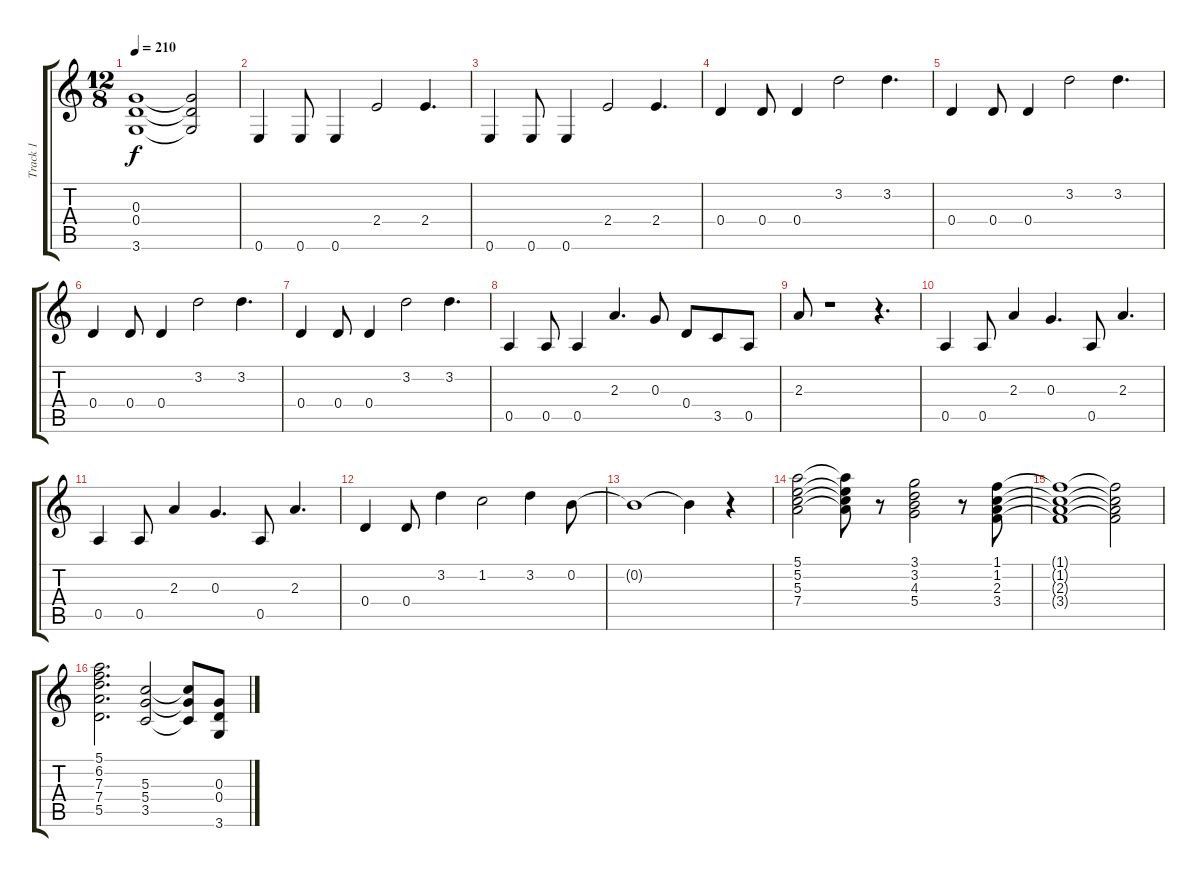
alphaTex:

\track ("Track 1" "Track 1") {instrument distortionguitar}
\staff {score tabs}
\tuning (E4 B3 G3 D3 A2 E2) {hide}
\ts (12 8)
\tempo 210
\clef g2
\ks c
(0.3{t} 0.4{t} 3.6{t}).1{dy f} (0.3{t} 0.4{t} 3.6{t}).2 |
0.6.4 0.6.8 0.6.4 2.4.2 2.4.4{d} |
0.6.4 0.6.8 0.6.4 2.4.2 2.4.4{d} |
0.4.4 0.4.8 0.4.4 3.2.2 3.2.4{d} |
0.4.4 0.4.8 0.4.4 3.2.2 3.2.4{d} |
0.4.4 0.4.8 0.4.4 3.2.2 3.2.4{d} |
0.4.4 0.4.8 0.4.4 3.2.2 3.2.4{d} |
0.5.4 0.5.8 0.5.4 2.3.4{d} 0.3.8 0.4.8 3.5.8 0.5.8 |
2.3.8 r.1 r.4{d} |
0.5.4 0.5.8 2.3.4 0.3.4{d} 0.5.8 2.3.4{d} |
0.5.4 0.5.8 2.3.4 0.3.4{d} 0.5.8 2.3.4{d} |
0.4.4 0.4.8 3.2.4 1.2.2 3.2.4 0.2.8 |
0.2{t}.1 0.2{t}.4 r.4 |
(5.1 5.2 5.3 7.4).2 (5.1{t} 5.2{t} 5.3{t} 7.4{t}).8 r.8 (3.1 3.2 4.3 5.4).2 r.8 (1.1 1.2 2.3 3.4).8 |
(1.1{t} 1.2{t} 2.3{t} 3.4{t}).1 (1.1{t} 1.2{t} 2.3{t} 3.4{t}).2 |
(5.1 6.2 7.3 7.4 5.5).2{d} (5.3 5.4 3.5).2 (5.3{t} 5.4{t} 3.5{t}).8 (0.3 0.4 3.6).8
